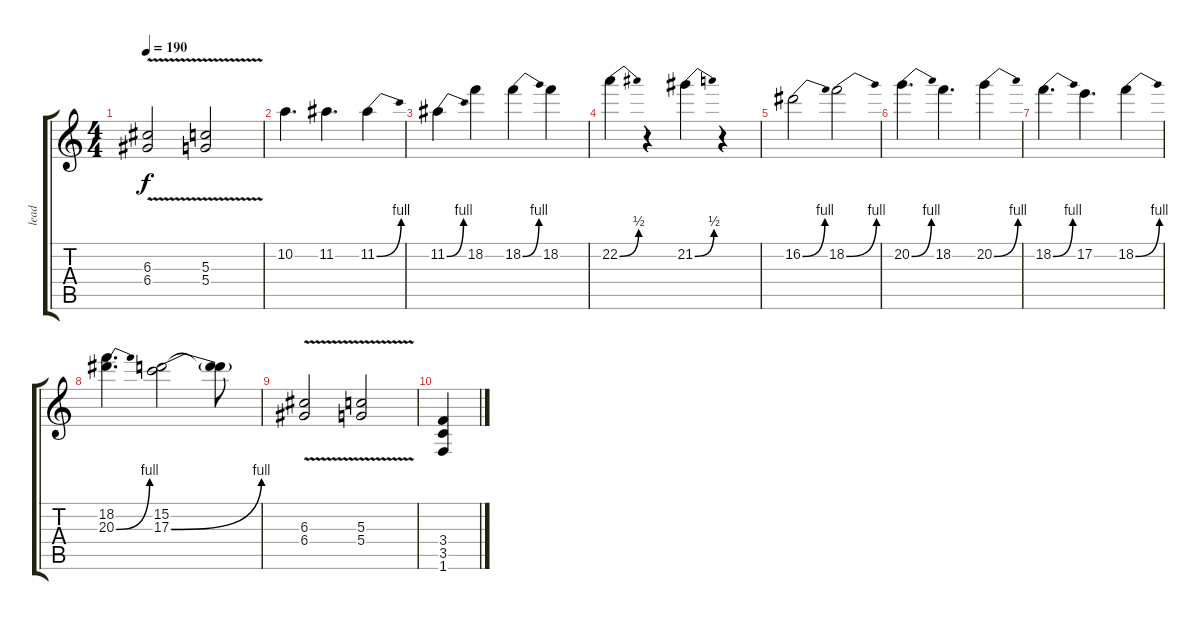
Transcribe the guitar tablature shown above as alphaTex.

\track ("lead" "lead") {instrument overdrivenguitar}
\staff {score tabs}
\tuning (E4 B3 G3 D3 A2 E2) {hide}
\ts (4 4)
\tempo 190
\clef g2
\ks c
(6.3{v} 6.4{v}).2{dy f} (5.3{v} 5.4{v}).2 |
10.2.4{d} 11.2.4{d} 11.2{be (bend 0 0 60 4)}.4 |
11.2{be (bend 0 0 60 4)}.4 18.2.4 18.2{be (bend 0 0 60 4)}.4 18.2.4 |
22.2{be (bend 0 0 60 2)}.4 r.4 21.2{be (bend 0 0 60 2)}.4 r.4 |
16.2{be (bend 0 0 60 4)}.2 18.2{be (bend 0 0 60 4)}.2 |
20.2{be (bend 0 0 60 4)}.4{d} 18.2.4{d} 20.2{be (bend 0 0 60 4)}.4 |
18.2{be (bend 0 0 60 4)}.4{d} 17.2.4{d} 18.2{be (bend 0 0 60 4)}.4 |
(18.2 20.3{be (bend 0 0 60 4)}).4{d} (15.2 17.3{be (bend 0 0 60 4)}).2 (15.2{t} 17.3{t}).8 |
(6.3{v} 6.4{v}).2 (5.3{v} 5.4{v}).2 |
(3.4 3.5 1.6).4
